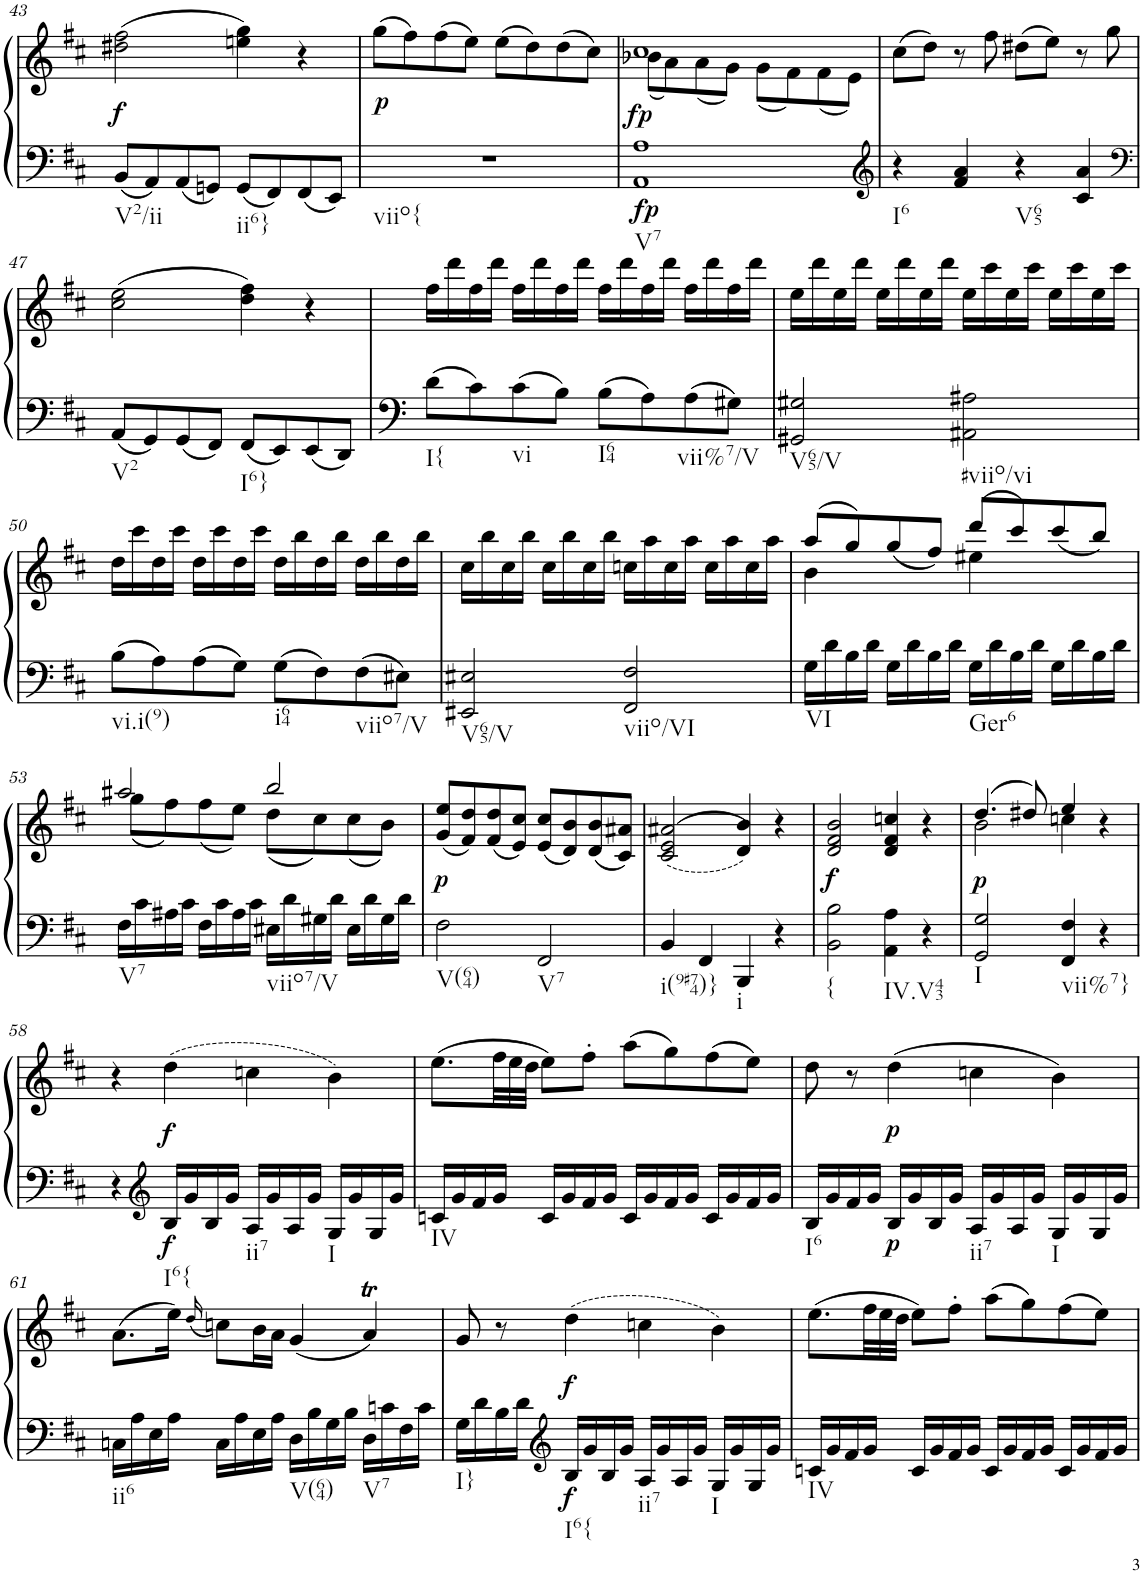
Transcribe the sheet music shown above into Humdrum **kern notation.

**kern	**kern	**dynam
*part1	*part1	*part1
*staff2	*staff1	*staff1/2
*I"Piano, Piano right	*	*
*I'Pno.	*	*
!!LO:PB:g=z
*clefF4	*clefG2	*
*k[f#c#]	*k[f#c#]	*
*M4/4	*M4/4	*
*met(c)	*met(c)	*
=43	=43	=43
!LO:TX:b:t=V2/ii	!	!
!	!	!LO:DY:b
8BB/L	(2dd#X\ 2ff#\	f
8AA/	.	.
8AA/	.	.
8GGn/J	.	.
!LO:TX:b:t=ii6}	!	!
8GG/L	4een\ 4gg\)	.
8FF#/	.	.
8FF#/	4r	.
8EE/J	.	.
=44	=44	=44
!LO:TX:b:t=viio{	!	!
!	!	!LO:DY:b
1r	(8gg\L	p
.	8ff#\)	.
.	(8ff#\	.
.	8ee\J)	.
.	(8ee\L	.
.	8dd\)	.
.	(8dd\	.
.	8cc#\J)	.
=45	=45	=45
*	*^	*
!LO:TX:b:t=V7	!	!	!
!	!	!	!LO:DY:b=2
!	!	!	!LO:DY:n=1:b
1AA 1A	1cc#	(8b-X\L	fp fp
.	.	8a\)	.
.	.	(8a\	.
.	.	8g\J)	.
.	.	(8g\L	.
.	.	8f#\)	.
.	.	(8f#\	.
.	.	8e\J)	.
*	*v	*v	*
=46	=46	=46
*clefG2	*	*
*	*^	*
!LO:TX:b:t=I6	!	!	!
*	*v	*v	*
4r	(8cc#\L	.
.	8dd\J)	.
4f#/ 4a/	8r	.
.	8ff#\	.
!LO:TX:b:t=V65	!	!
4r	(8dd#X\L	.
.	8ee\J)	.
4c#/ 4a/	8r	.
.	8gg\	.
!!LO:LB:g=z
=47	=47	=47
*clefF4	*	*
!LO:TX:b:t=V2	!	!
8AA/L	(2cc#\ 2ee\	.
8GG/	.	.
8GG/	.	.
8FF#/J	.	.
!LO:TX:b:t=I6}	!	!
8FF#/L	4dd\ 4ff#\)	.
8EE/	.	.
8EE/	4r	.
8DD/J	.	.
=48	=48	=48
!LO:TX:b:t=I{	!	!
8d\L	16ff#\LL	.
.	16ddd\	.
8c#\	16ff#\	.
.	16ddd\JJ	.
!LO:TX:b:t=vi	!	!
8c#\	16ff#\LL	.
.	16ddd\	.
8B\J	16ff#\	.
.	16ddd\JJ	.
!LO:TX:b:t=I64	!	!
8B\L	16ff#\LL	.
.	16ddd\	.
8A\	16ff#\	.
.	16ddd\JJ	.
!LO:TX:b:t=vii%7/V	!	!
8A\	16ff#\LL	.
.	16ddd\	.
8G#X\J	16ff#\	.
.	16ddd\JJ	.
=49	=49	=49
!LO:TX:b:t=V65/V	!	!
2GG#X/ 2G#X/	16ee\LL	.
.	16ddd\	.
.	16ee\	.
.	16ddd\JJ	.
.	16ee\LL	.
.	16ddd\	.
.	16ee\	.
.	16ddd\JJ	.
!LO:TX:b:t=#viio/vi	!	!
2AA#X\ 2A#X\	16ee\LL	.
.	16ccc#\	.
.	16ee\	.
.	16ccc#\JJ	.
.	16ee\LL	.
.	16ccc#\	.
.	16ee\	.
.	16ccc#\JJ	.
!!LO:LB:g=z
=50	=50	=50
!LO:TX:b:t=vi.i(9)	!	!
8B\L	16dd\LL	.
.	16ccc#\	.
8A\	16dd\	.
.	16ccc#\JJ	.
8A\	16dd\LL	.
.	16ccc#\	.
8G\J	16dd\	.
.	16ccc#\JJ	.
!LO:TX:b:t=i64	!	!
8G\L	16dd\LL	.
.	16bb\	.
8F#\	16dd\	.
.	16bb\JJ	.
!LO:TX:b:t=viio7/V	!	!
8F#\	16dd\LL	.
.	16bb\	.
8E#X\J	16dd\	.
.	16bb\JJ	.
=51	=51	=51
!LO:TX:b:t=V65/V	!	!
2EE#X/ 2E#X/	16cc#\LL	.
.	16bb\	.
.	16cc#\	.
.	16bb\JJ	.
.	16cc#\LL	.
.	16bb\	.
.	16cc#\	.
.	16bb\JJ	.
!LO:TX:b:t=viio/VI	!	!
2FF#/ 2F#/	16ccn\LL	.
.	16aa\	.
.	16cc\	.
.	16aa\JJ	.
.	16cc\LL	.
.	16aa\	.
.	16cc\	.
.	16aa\JJ	.
=52	=52	=52
*	*^	*
!LO:TX:b:t=VI	!	!	!
16G\LL	(8aa/L	4b\	.
16d\	.	.	.
16B\	8gg/)	.	.
16d\JJ	.	.	.
16G\LL	(8gg/	4ryy	.
16d\	.	.	.
16B\	8ff#/J)	.	.
16d\JJ	.	.	.
!LO:TX:b:t=Ger6	!	!	!
16G\LL	(8ddd/L	4ee#X\	.
16d\	.	.	.
16B\	8ccc#/)	.	.
16d\JJ	.	.	.
16G\LL	(8ccc#/	4ryy	.
16d\	.	.	.
16B\	8bb/J)	.	.
16d\JJ	.	.	.
!!LO:LB:g=z	!!
=53	=53	=53	=53
!LO:TX:b:t=V7	!	!	!
16F#\LL	2aa#X/	(8gg\L	.
16c#\	.	.	.
16A#X\	.	8ff#\)	.
16c#\JJ	.	.	.
16F#\LL	.	(8ff#\	.
16c#\	.	.	.
16A#\	.	8ee\J)	.
16c#\JJ	.	.	.
!LO:TX:b:t=viio7/V	!	!	!
16E#X\LL	2bb/	(8dd\L	.
16d\	.	.	.
16G#X\	.	8cc#\)	.
16d\JJ	.	.	.
16E#\LL	.	(8cc#\	.
16d\	.	.	.
16G#\	.	8b\J)	.
16d\JJ	.	.	.
*	*v	*v	*
=54	=54	=54
!LO:TX:b:t=V(64)	!	!
!	!	!LO:DY:b
2F#\	(8g/ 8ee/L	p
.	8f#/ 8dd/)	.
.	(8f#/ 8dd/	.
.	8e/ 8cc#/J)	.
!LO:TX:b:t=V7	!	!
2FF#/	(8e/ 8cc#/L	.
.	8d/ 8b/)	.
.	(8d/ 8b/	.
.	8c#/ 8a#X/J)	.
=55	=55	=55
!LO:TX:b:t=i(9#74)}	!	!
4BB/	(>(2c#/ 2e/ 2a#X/	.
4FF#/	.	.
!LO:TX:b:t=i	!	!
4BBB/	4d/ 4b/))	.
4r	4r	.
=56	=56	=56
!LO:TX:b:t={	!	!
!	!	!LO:DY:b
2BB\ 2B\	2d/ 2f#/ 2b/	f
!LO:TX:b:t=IV.V43	!	!
4AA\ 4A\	4d/ 4f#/ 4ccn/	.
4r	4r	.
=57	=57	=57
*	*^	*
!LO:TX:b:t=I	!	!	!
!	!	!	!LO:DY:b
2GG/ 2G/	(4.dd/	2b\	p
.	8dd#X/)	.	.
!LO:TX:b:t=vii%7}	!	!	!
4FF#/ 4F#/	4ee/	4ccn\	.
4r	4r	4ryy	.
*	*v	*v	*
!!LO:LB:g=z
=58	=58	=58
4r	4r	.
*clefG2	*	*
!LO:TX:b:t=I6{	!	!
!	!	!LO:DY:b=2
!	!	!LO:DY:n=1:b
16B/LL	(4dd\	f f
16g/	.	.
16B/	.	.
16g/JJ	.	.
!LO:TX:b:t=ii7	!	!
16A/LL	4ccn\	.
16g/	.	.
16A/	.	.
16g/JJ	.	.
!LO:TX:b:t=I	!	!
16G/LL	4b\)	.
16g/	.	.
16G/	.	.
16g/JJ	.	.
=59	=59	=59
!LO:TX:b:t=IV	!	!
16cn/LL	(8.ee\L	.
16g/	.	.
16f#/	.	.
*	*Xbrackettup	*
16g/JJ	48ff#\LL	.
.	48ee\	.
.	48dd\JJJ	.
16c/LL	8ee\L)	.
16g/	.	.
16f#/	8ff#'\J	.
16g/JJ	.	.
16c/LL	(8aa\L	.
16g/	.	.
16f#/	8gg\)	.
16g/JJ	.	.
16c/LL	(8ff#\	.
16g/	.	.
16f#/	8ee\J)	.
16g/JJ	.	.
=60	=60	=60
!LO:TX:b:t=I6	!	!
16B/LL	8dd\	.
16g/	.	.
16f#/	8r	.
16g/JJ	.	.
!	!	!LO:DY:b=2
!	!	!LO:DY:n=1:b
16B/LL	(4dd\	p p
16g/	.	.
16B/	.	.
16g/JJ	.	.
!LO:TX:b:t=ii7	!	!
16A/LL	4ccn\	.
16g/	.	.
16A/	.	.
16g/JJ	.	.
!LO:TX:b:t=I	!	!
16G/LL	4b\)	.
16g/	.	.
16G/	.	.
16g/JJ	.	.
!!LO:LB:g=z
=61	=61	=61
!LO:TX:b:t=ii6	!	!
16Cn\LL	(8.a\L	.
16A\	.	.
16E\	.	.
16A\JJ	16ee\Jk)	.
.	(16qdd/	.
16C\LL	8ccn\L)	.
16A\	.	.
16E\	16b\L	.
16A\JJ	16a\JJ	.
!LO:TX:b:t=V(64)	!	!
16D\LL	(4g/	.
16B\	.	.
16G\	.	.
16B\JJ	.	.
!LO:TX:b:t=V7	!	!
16D\LL	4aT/)	.
16cn\	.	.
16F#\	.	.
16c\JJ	.	.
=62	=62	=62
!LO:TX:b:t=I}	!	!
16G\LL	8g/	.
16d\	.	.
16B\	8r	.
16d\JJ	.	.
*clefG2	*	*
!LO:TX:b:t=I6{	!	!
!	!	!LO:DY:b=2
!	!	!LO:DY:n=1:b
16B/LL	(4dd\	f f
16g/	.	.
16B/	.	.
16g/JJ	.	.
!LO:TX:b:t=ii7	!	!
16A/LL	4ccn\	.
16g/	.	.
16A/	.	.
16g/JJ	.	.
!LO:TX:b:t=I	!	!
16G/LL	4b\)	.
16g/	.	.
16G/	.	.
16g/JJ	.	.
=63	=63	=63
!LO:TX:b:t=IV	!	!
16cn/LL	(8.ee\L	.
16g/	.	.
16f#/	.	.
16g/JJ	48ff#\LL	.
.	48ee\	.
.	48dd\JJJ	.
16c/LL	8ee\L)	.
16g/	.	.
16f#/	8ff#'\J	.
16g/JJ	.	.
16c/LL	(8aa\L	.
16g/	.	.
16f#/	8gg\)	.
16g/JJ	.	.
16c/LL	(8ff#\	.
16g/	.	.
16f#/	8ee\J)	.
16g/JJ	.	.
=	=	=
*-	*-	*-
